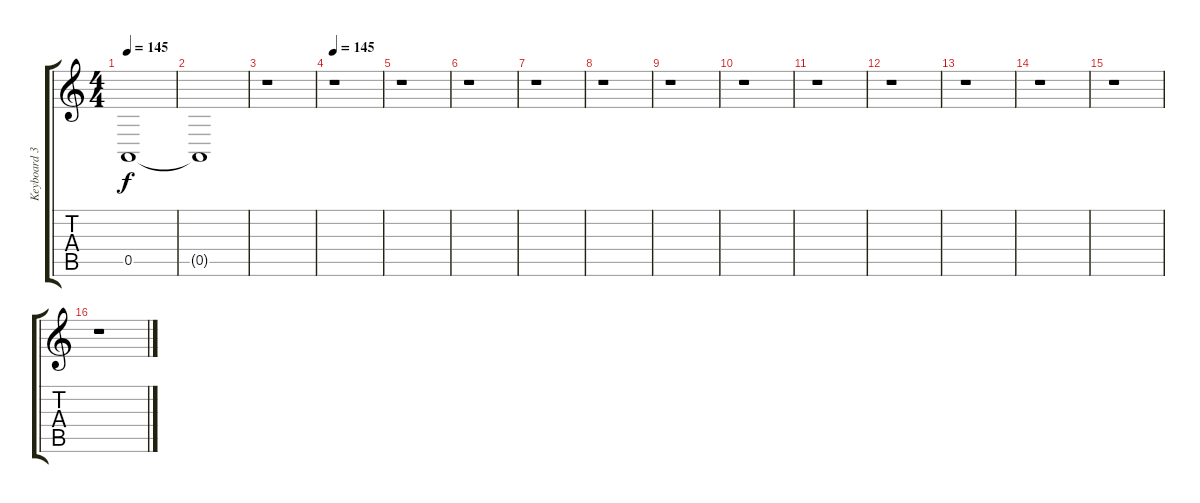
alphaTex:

\track ("Keyboard 3" "Keyboard 3") {instrument synthstrings1}
\staff {score tabs}
\tuning (E4 B3 G3 D3 A2 E2) {hide}
\ts (4 4)
\tempo 145
\tempo 120
\tempo 145
\clef g2
\ks c
0.5.1{dy f volume 12 instrument seashore} |
0.5{t}.1 |
r.1 |
\tempo 145
r.1 |
r.1 |
r.1 |
r.1 |
r.1 |
r.1 |
r.1 |
r.1 |
r.1 |
r.1 |
r.1 |
r.1 |
r.1
